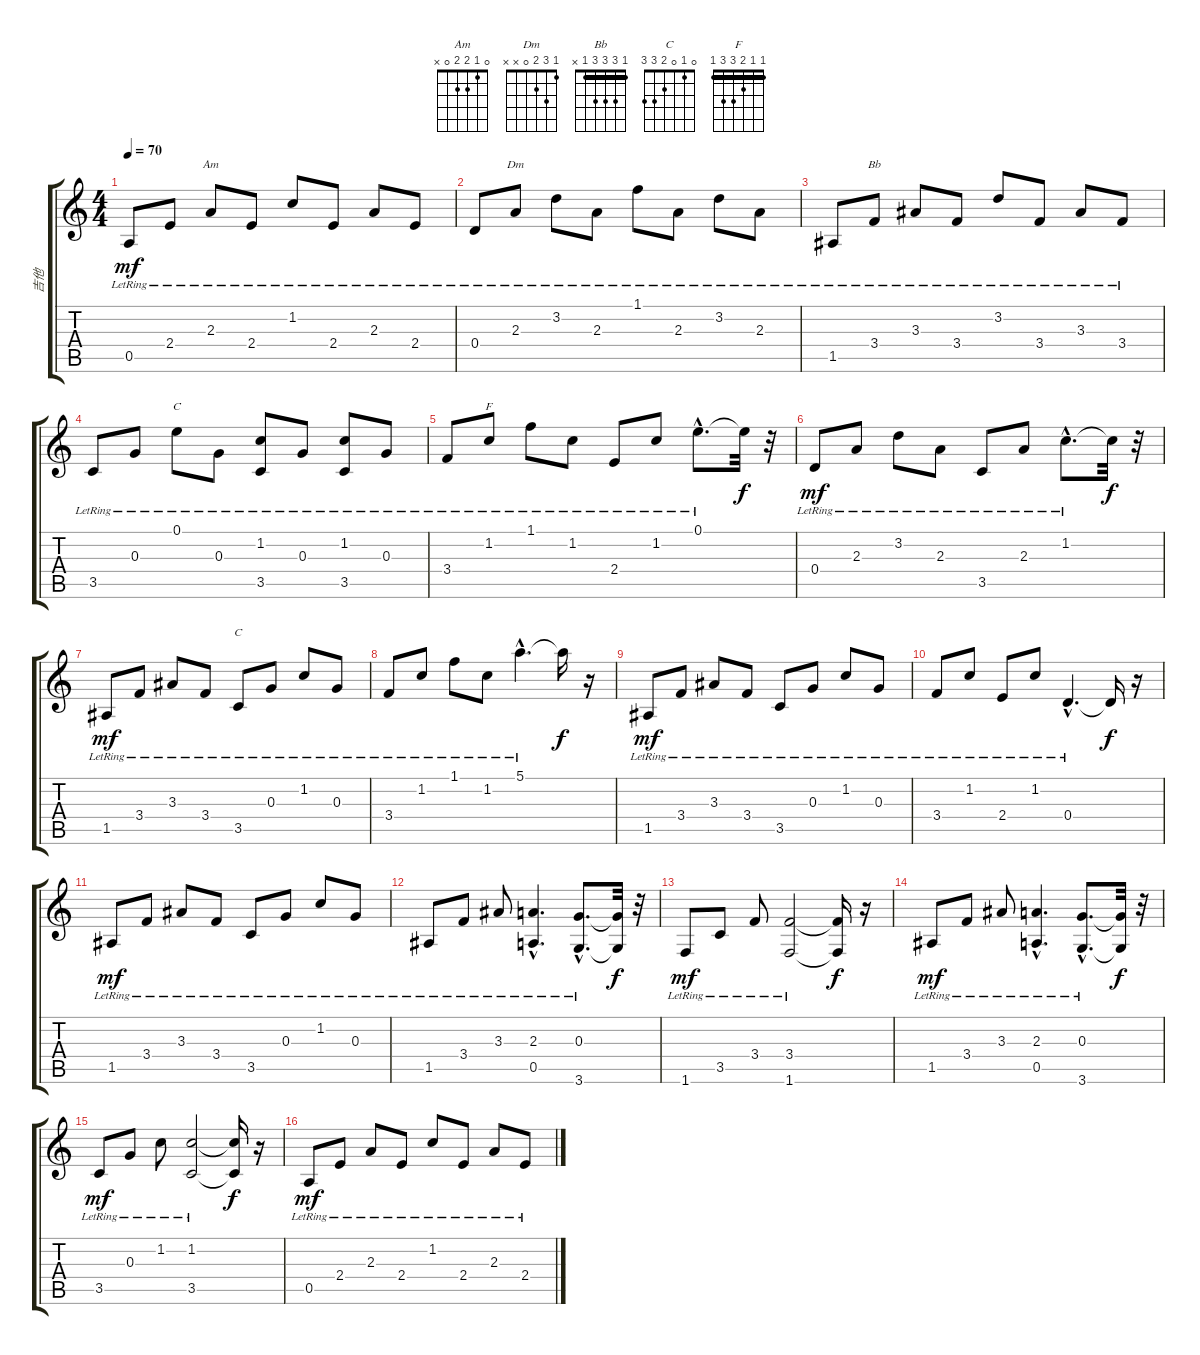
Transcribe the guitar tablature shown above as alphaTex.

\track ("吉他" "吉他") {instrument electricguitarjazz}
\staff {score tabs}
\tuning (E4 B3 G3 D3 A2 E2) {hide}
\chord ("Am" 0 1 2 2 0 x)
\chord ("Dm" 1 3 2 0 x x)
\chord ("Bb" 1 3 3 3 1 x) {barre 1}
\chord ("C" 0 1 0 2 3 x)
\chord ("F" 1 1 2 3 3 1) {barre 1}
\chord ("C" 0 1 0 2 3 3)
\ts (4 4)
\tempo 70
\clef g2
\ks c
0.5{lr}.8{dy mf} 2.4{lr}.8 2.3{lr}.8{ch "Am"} 2.4{lr}.8 1.2{lr}.8 2.4{lr}.8 2.3{lr}.8 2.4{lr}.8 |
0.4{lr}.8 2.3{lr}.8{ch "Dm"} 3.2{lr}.8 2.3{lr}.8 1.1{lr}.8 2.3{lr}.8 3.2{lr}.8 2.3{lr}.8 |
1.5{lr}.8 3.4{lr}.8{ch "Bb"} 3.3{lr}.8 3.4{lr}.8 3.2{lr}.8 3.4{lr}.8 3.3{lr}.8 3.4{lr}.8 |
3.5{lr}.8 0.3{lr}.8 0.1{lr}.8{ch "C"} 0.3{lr}.8 (1.2{lr} 3.5{lr}).8 0.3{lr}.8 (1.2{lr} 3.5{lr}).8 0.3{lr}.8 |
3.4{lr}.8 1.2{lr}.8{ch "F"} 1.1{lr}.8 1.2{lr}.8 2.4{lr}.8 1.2{lr}.8 0.1{hac lr}.8{d} 0.1{t}.32{dy f} r.32 |
0.4{lr}.8{dy mf} 2.3{lr}.8 3.2{lr}.8 2.3{lr}.8 3.5{lr}.8 2.3{lr}.8 1.2{hac lr}.8{d} 1.2{t}.32{dy f} r.32 |
1.5{lr}.8{dy mf} 3.4{lr}.8 3.3{lr}.8 3.4{lr}.8 3.5{lr}.8{ch "C"} 0.3{lr}.8 1.2{lr}.8 0.3{lr}.8 |
3.4{lr}.8 1.2{lr}.8 1.1{lr}.8 1.2{lr}.8 5.1{hac lr}.4{d} 5.1{t}.16{dy f} r.16 |
1.5{lr}.8{dy mf} 3.4{lr}.8 3.3{lr}.8 3.4{lr}.8 3.5{lr}.8 0.3{lr}.8 1.2{lr}.8 0.3{lr}.8 |
3.4{lr}.8 1.2{lr}.8 2.4{lr}.8 1.2{lr}.8 0.4{hac lr}.4{d} 0.4{t}.16{dy f} r.16 |
1.5{lr}.8{dy mf} 3.4{lr}.8 3.3{lr}.8 3.4{lr}.8 3.5{lr}.8 0.3{lr}.8 1.2{lr}.8 0.3{lr}.8 |
1.5{lr}.8 3.4{lr}.8 3.3{lr}.8 (2.3{hac lr} 0.5{hac lr}).4{d} (0.3{hac lr} 3.6{hac lr}).8{d} (0.3{t} 3.6{t}).32{dy f} r.32 |
1.6{lr}.8{dy mf} 3.5{lr}.8 3.4{lr}.8 (3.4{lr} 1.6{lr}).2 (3.4{t} 1.6{t}).16{dy f} r.16 |
1.5{lr}.8{dy mf} 3.4{lr}.8 3.3{lr}.8 (2.3{hac lr} 0.5{hac lr}).4{d} (0.3{hac lr} 3.6{hac lr}).8{d} (0.3{t} 3.6{t}).32{dy f} r.32 |
3.5{lr}.8{dy mf} 0.3{lr}.8 1.2{lr}.8 (1.2{lr} 3.5{lr}).2 (1.2{t} 3.5{t}).16{dy f} r.16 |
0.5{lr}.8{dy mf} 2.4{lr}.8 2.3{lr}.8 2.4{lr}.8 1.2{lr}.8 2.4{lr}.8 2.3{lr}.8 2.4{lr}.8
